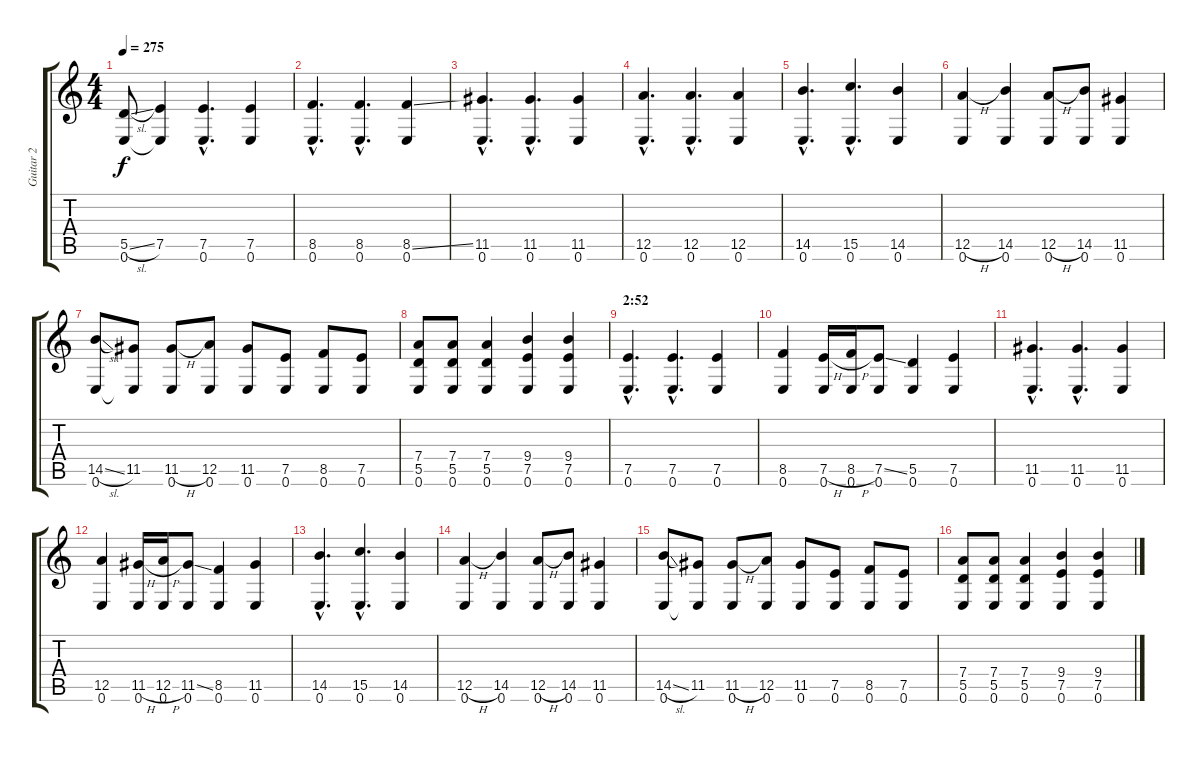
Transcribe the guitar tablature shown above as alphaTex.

\track ("Guitar 2" "Guitar 2") {instrument distortionguitar}
\staff {score tabs}
\tuning (E4 B3 G3 D3 A2 E2) {hide}
\ts (4 4)
\tempo 275
\clef g2
\ks c
(5.5{sl} 0.6).8{dy f} (7.5 0.6{t}).4 (7.5{hac} 0.6{hac}).4{d} (7.5 0.6).4 |
(8.5{hac} 0.6{hac}).4{d} (8.5{hac} 0.6{hac}).4{d} (8.5{ss} 0.6).4 |
(11.5{hac} 0.6{hac}).4{d} (11.5{hac} 0.6{hac}).4{d} (11.5 0.6).4 |
(12.5{hac} 0.6{hac}).4{d} (12.5{hac} 0.6{hac}).4{d} (12.5 0.6).4 |
(14.5{hac} 0.6{hac}).4{d} (15.5{hac} 0.6{hac}).4{d} (14.5 0.6).4 |
(12.5{h} 0.6).4 (14.5 0.6).4 (12.5{h} 0.6).8 (14.5 0.6).8 (11.5 0.6).4 |
(14.5{sl} 0.6).8 (11.5 0.6{t}).8 (11.5{h} 0.6).8 (12.5 0.6).8 (11.5 0.6).8 (7.5 0.6).8 (8.5 0.6).8 (7.5 0.6).8 |
(7.4 5.5 0.6).8 (7.4 5.5 0.6).8 (7.4 5.5 0.6).4 (9.4 7.5 0.6).4 (9.4 7.5 0.6).4 |
\section ("" "2:52")
(7.5{hac} 0.6{hac}).4{d} (7.5{hac} 0.6{hac}).4{d} (7.5 0.6).4 |
(8.5 0.6).4 (7.5{h} 0.6).16 (8.5{h} 0.6).16 (7.5{ss} 0.6).8 (5.5 0.6).4 (7.5 0.6).4 |
(11.5{hac} 0.6{hac}).4{d} (11.5{hac} 0.6{hac}).4{d} (11.5 0.6).4 |
(12.5 0.6).4 (11.5{h} 0.6).16 (12.5{h} 0.6).16 (11.5{ss} 0.6).8 (8.5 0.6).4 (11.5 0.6).4 |
(14.5{hac} 0.6{hac}).4{d} (15.5{hac} 0.6{hac}).4{d} (14.5 0.6).4 |
(12.5{h} 0.6).4 (14.5 0.6).4 (12.5{h} 0.6).8 (14.5 0.6).8 (11.5 0.6).4 |
(14.5{sl} 0.6).8 (11.5 0.6{t}).8 (11.5{h} 0.6).8 (12.5 0.6).8 (11.5 0.6).8 (7.5 0.6).8 (8.5 0.6).8 (7.5 0.6).8 |
(7.4 5.5 0.6).8 (7.4 5.5 0.6).8 (7.4 5.5 0.6).4 (9.4 7.5 0.6).4 (9.4 7.5 0.6).4
